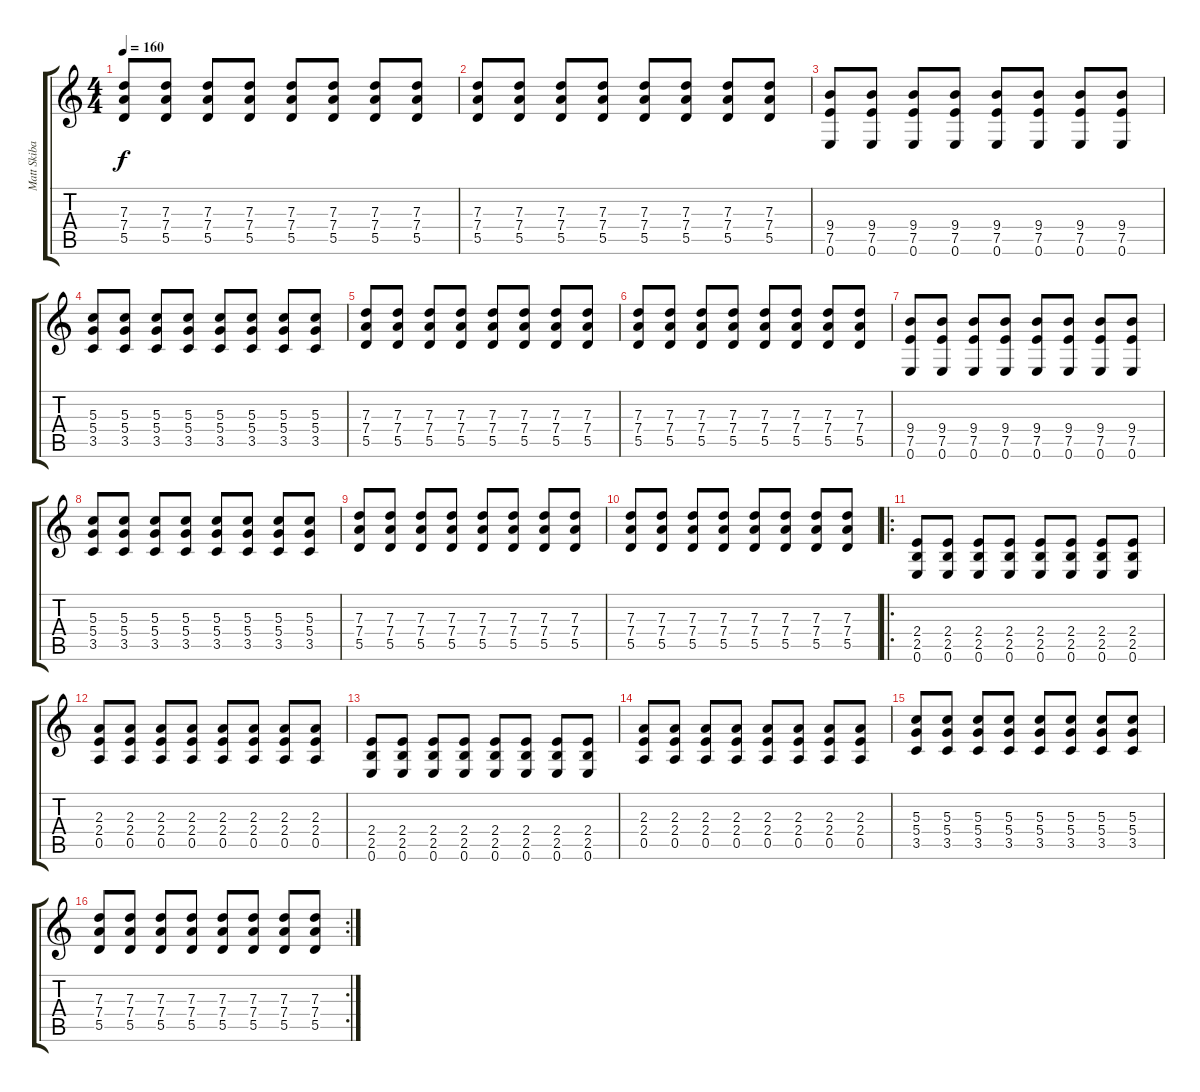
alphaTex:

\track ("Matt Skiba" "Matt Skiba") {instrument distortionguitar}
\staff {score tabs}
\tuning (E4 B3 G3 D3 A2 E2) {hide}
\ts (4 4)
\tempo 160
\clef g2
\ks c
(7.3 7.4 5.5).8{dy f} (7.3 7.4 5.5).8 (7.3 7.4 5.5).8 (7.3 7.4 5.5).8 (7.3 7.4 5.5).8 (7.3 7.4 5.5).8 (7.3 7.4 5.5).8 (7.3 7.4 5.5).8 |
(7.3 7.4 5.5).8 (7.3 7.4 5.5).8 (7.3 7.4 5.5).8 (7.3 7.4 5.5).8 (7.3 7.4 5.5).8 (7.3 7.4 5.5).8 (7.3 7.4 5.5).8 (7.3 7.4 5.5).8 |
(9.4 7.5 0.6).8 (9.4 7.5 0.6).8 (9.4 7.5 0.6).8 (9.4 7.5 0.6).8 (9.4 7.5 0.6).8 (9.4 7.5 0.6).8 (9.4 7.5 0.6).8 (9.4 7.5 0.6).8 |
(5.3 5.4 3.5).8 (5.3 5.4 3.5).8 (5.3 5.4 3.5).8 (5.3 5.4 3.5).8 (5.3 5.4 3.5).8 (5.3 5.4 3.5).8 (5.3 5.4 3.5).8 (5.3 5.4 3.5).8 |
(7.3 7.4 5.5).8 (7.3 7.4 5.5).8 (7.3 7.4 5.5).8 (7.3 7.4 5.5).8 (7.3 7.4 5.5).8 (7.3 7.4 5.5).8 (7.3 7.4 5.5).8 (7.3 7.4 5.5).8 |
(7.3 7.4 5.5).8 (7.3 7.4 5.5).8 (7.3 7.4 5.5).8 (7.3 7.4 5.5).8 (7.3 7.4 5.5).8 (7.3 7.4 5.5).8 (7.3 7.4 5.5).8 (7.3 7.4 5.5).8 |
(9.4 7.5 0.6).8 (9.4 7.5 0.6).8 (9.4 7.5 0.6).8 (9.4 7.5 0.6).8 (9.4 7.5 0.6).8 (9.4 7.5 0.6).8 (9.4 7.5 0.6).8 (9.4 7.5 0.6).8 |
(5.3 5.4 3.5).8 (5.3 5.4 3.5).8 (5.3 5.4 3.5).8 (5.3 5.4 3.5).8 (5.3 5.4 3.5).8 (5.3 5.4 3.5).8 (5.3 5.4 3.5).8 (5.3 5.4 3.5).8 |
(7.3 7.4 5.5).8 (7.3 7.4 5.5).8 (7.3 7.4 5.5).8 (7.3 7.4 5.5).8 (7.3 7.4 5.5).8 (7.3 7.4 5.5).8 (7.3 7.4 5.5).8 (7.3 7.4 5.5).8 |
(7.3 7.4 5.5).8 (7.3 7.4 5.5).8 (7.3 7.4 5.5).8 (7.3 7.4 5.5).8 (7.3 7.4 5.5).8 (7.3 7.4 5.5).8 (7.3 7.4 5.5).8 (7.3 7.4 5.5).8 |
\ro
(2.4 2.5 0.6).8 (2.4 2.5 0.6).8 (2.4 2.5 0.6).8 (2.4 2.5 0.6).8 (2.4 2.5 0.6).8 (2.4 2.5 0.6).8 (2.4 2.5 0.6).8 (2.4 2.5 0.6).8 |
(2.3 2.4 0.5).8 (2.3 2.4 0.5).8 (2.3 2.4 0.5).8 (2.3 2.4 0.5).8 (2.3 2.4 0.5).8 (2.3 2.4 0.5).8 (2.3 2.4 0.5).8 (2.3 2.4 0.5).8 |
(2.4 2.5 0.6).8 (2.4 2.5 0.6).8 (2.4 2.5 0.6).8 (2.4 2.5 0.6).8 (2.4 2.5 0.6).8 (2.4 2.5 0.6).8 (2.4 2.5 0.6).8 (2.4 2.5 0.6).8 |
(2.3 2.4 0.5).8 (2.3 2.4 0.5).8 (2.3 2.4 0.5).8 (2.3 2.4 0.5).8 (2.3 2.4 0.5).8 (2.3 2.4 0.5).8 (2.3 2.4 0.5).8 (2.3 2.4 0.5).8 |
(5.3 5.4 3.5).8 (5.3 5.4 3.5).8 (5.3 5.4 3.5).8 (5.3 5.4 3.5).8 (5.3 5.4 3.5).8 (5.3 5.4 3.5).8 (5.3 5.4 3.5).8 (5.3 5.4 3.5).8 |
\rc 2
(7.3 7.4 5.5).8 (7.3 7.4 5.5).8 (7.3 7.4 5.5).8 (7.3 7.4 5.5).8 (7.3 7.4 5.5).8 (7.3 7.4 5.5).8 (7.3 7.4 5.5).8 (7.3 7.4 5.5).8
